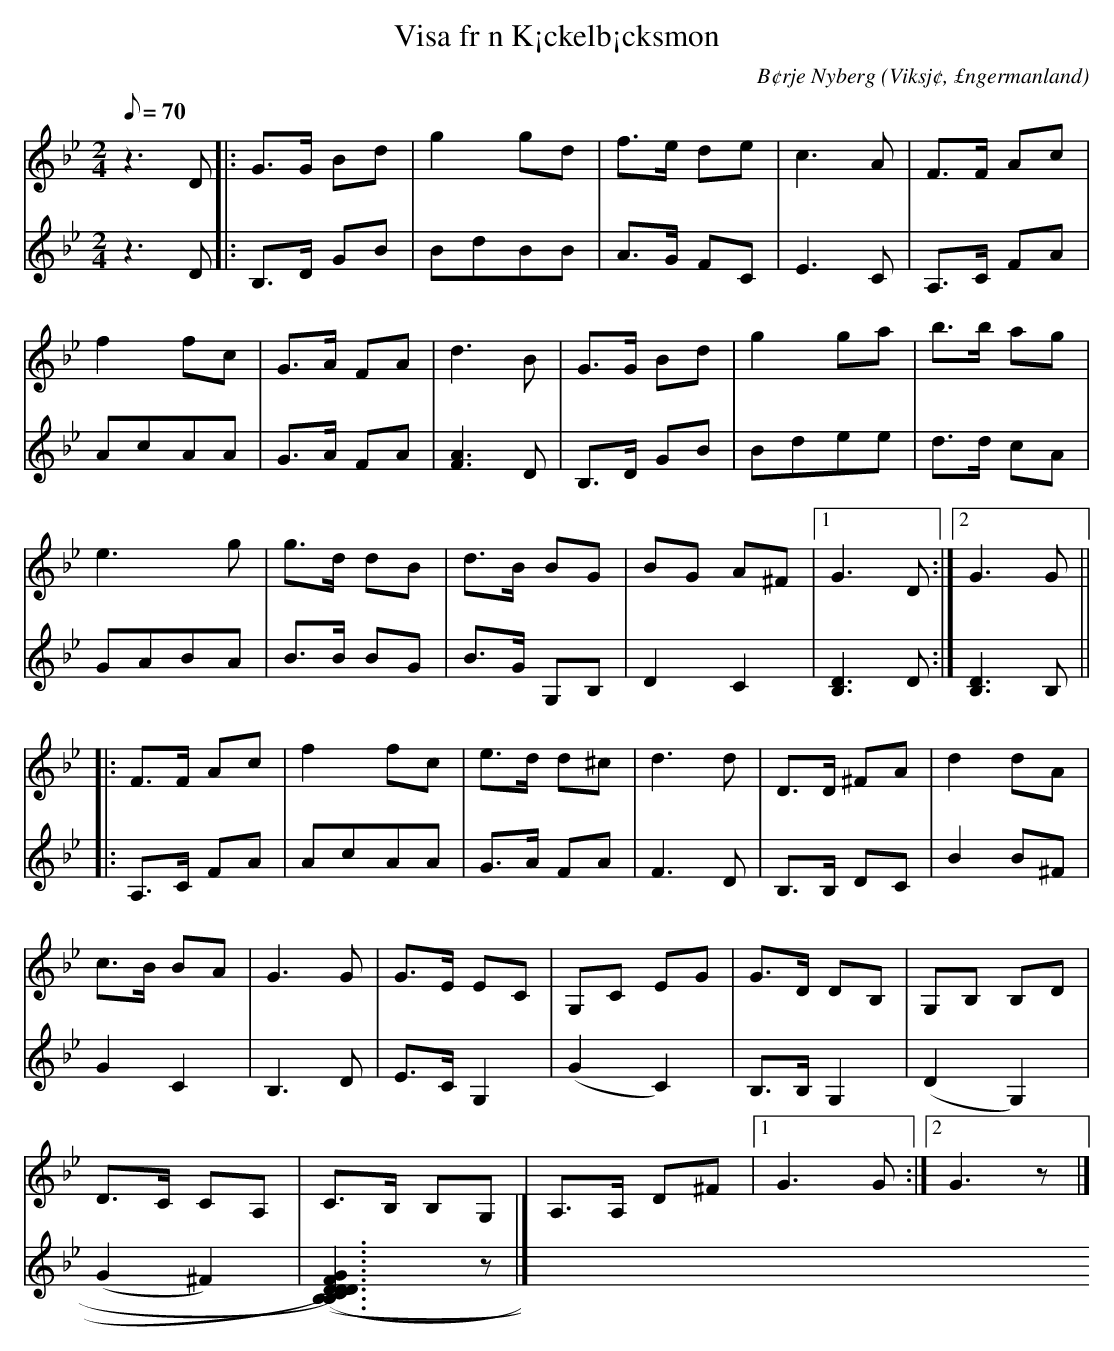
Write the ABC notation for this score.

X:1
T:Visa fr n K¡ckelb¡cksmon
C:B¢rje Nyberg
O:Viksj¢, £ngermanland
M:2/4
L:1/8
Q:70
K:Gm
V:1
z2> D2|: G>G Bd | g2 gd | f>e de | c2>A2 | F>F Ac |
f2 fc | G>A FA | d2>B2 | G>G Bd |g2 ga | b>b ag |
e2> g2 | g>d dB |d>B BG |BG A^F |1 G2> D2 :|2 G2> G2 ||
|: F>F Ac | f2 fc | e>d d^c | d2>d2 | D>D ^FA | d2 dA |
c>B BA |G2> G2 | G>E EC | G,C EG | G>D DB, | G,B, B,D |
D>C CA, | C>B, B,G, | A,>A, D^F |1 G2> G2 :|2 G2> z2 |]
V:2
z2> D2 |: B,>D GB | BdBB | A>G FC | E2>C2 | A,>C FA |
AcAA | G>A FA| [A2F2]> D2 | B,>D GB | Bdee | d>d cA |
GABA | B>B BG | B>G G,B, | D2C2 | [D2B,2]> D2 :| [D2B,2]> B,2 ||
|: A,>C FA | AcAA | G>A FA | F2> D2 | B,>B, DC | B2 B^F |
G2 C2 | B,2> D2 | E>C G,2 | (G2 C2) | B,>B, G,2 | (D2 G,2) |
(G2 ^F2) | ([G2 F2) | (D2 C2) | D2> B,2 :| [D2B,2]> z2 |]
